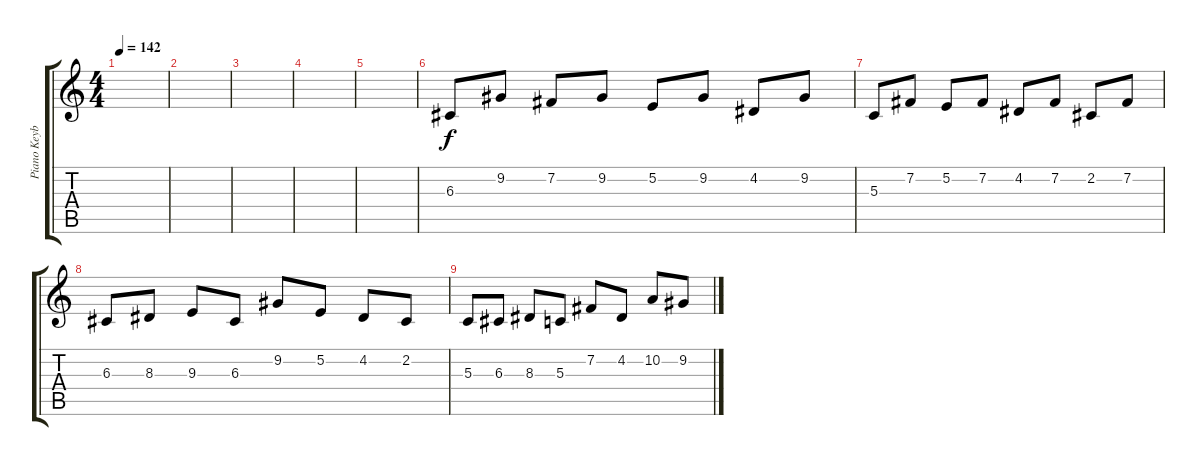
\track ("Piano Keyboard" "Piano Keyb") {instrument acousticgrandpiano}
\staff {score tabs}
\tuning (E4 B3 G3 D3 A2 E2) {hide}
\ts (4 4)
\tempo 142
\clef g2
\ks c
|
|
|
|
|
6.3.8 9.2.8 7.2.8 9.2.8 5.2.8 9.2.8 4.2.8 9.2.8 |
5.3.8 7.2.8 5.2.8 7.2.8 4.2.8 7.2.8 2.2.8 7.2.8 |
6.3.8 8.3.8 9.3.8 6.3.8 9.2.8 5.2.8 4.2.8 2.2.8 |
5.3.8 6.3.8 8.3.8 5.3.8 7.2.8 4.2.8 10.2.8 9.2.8
